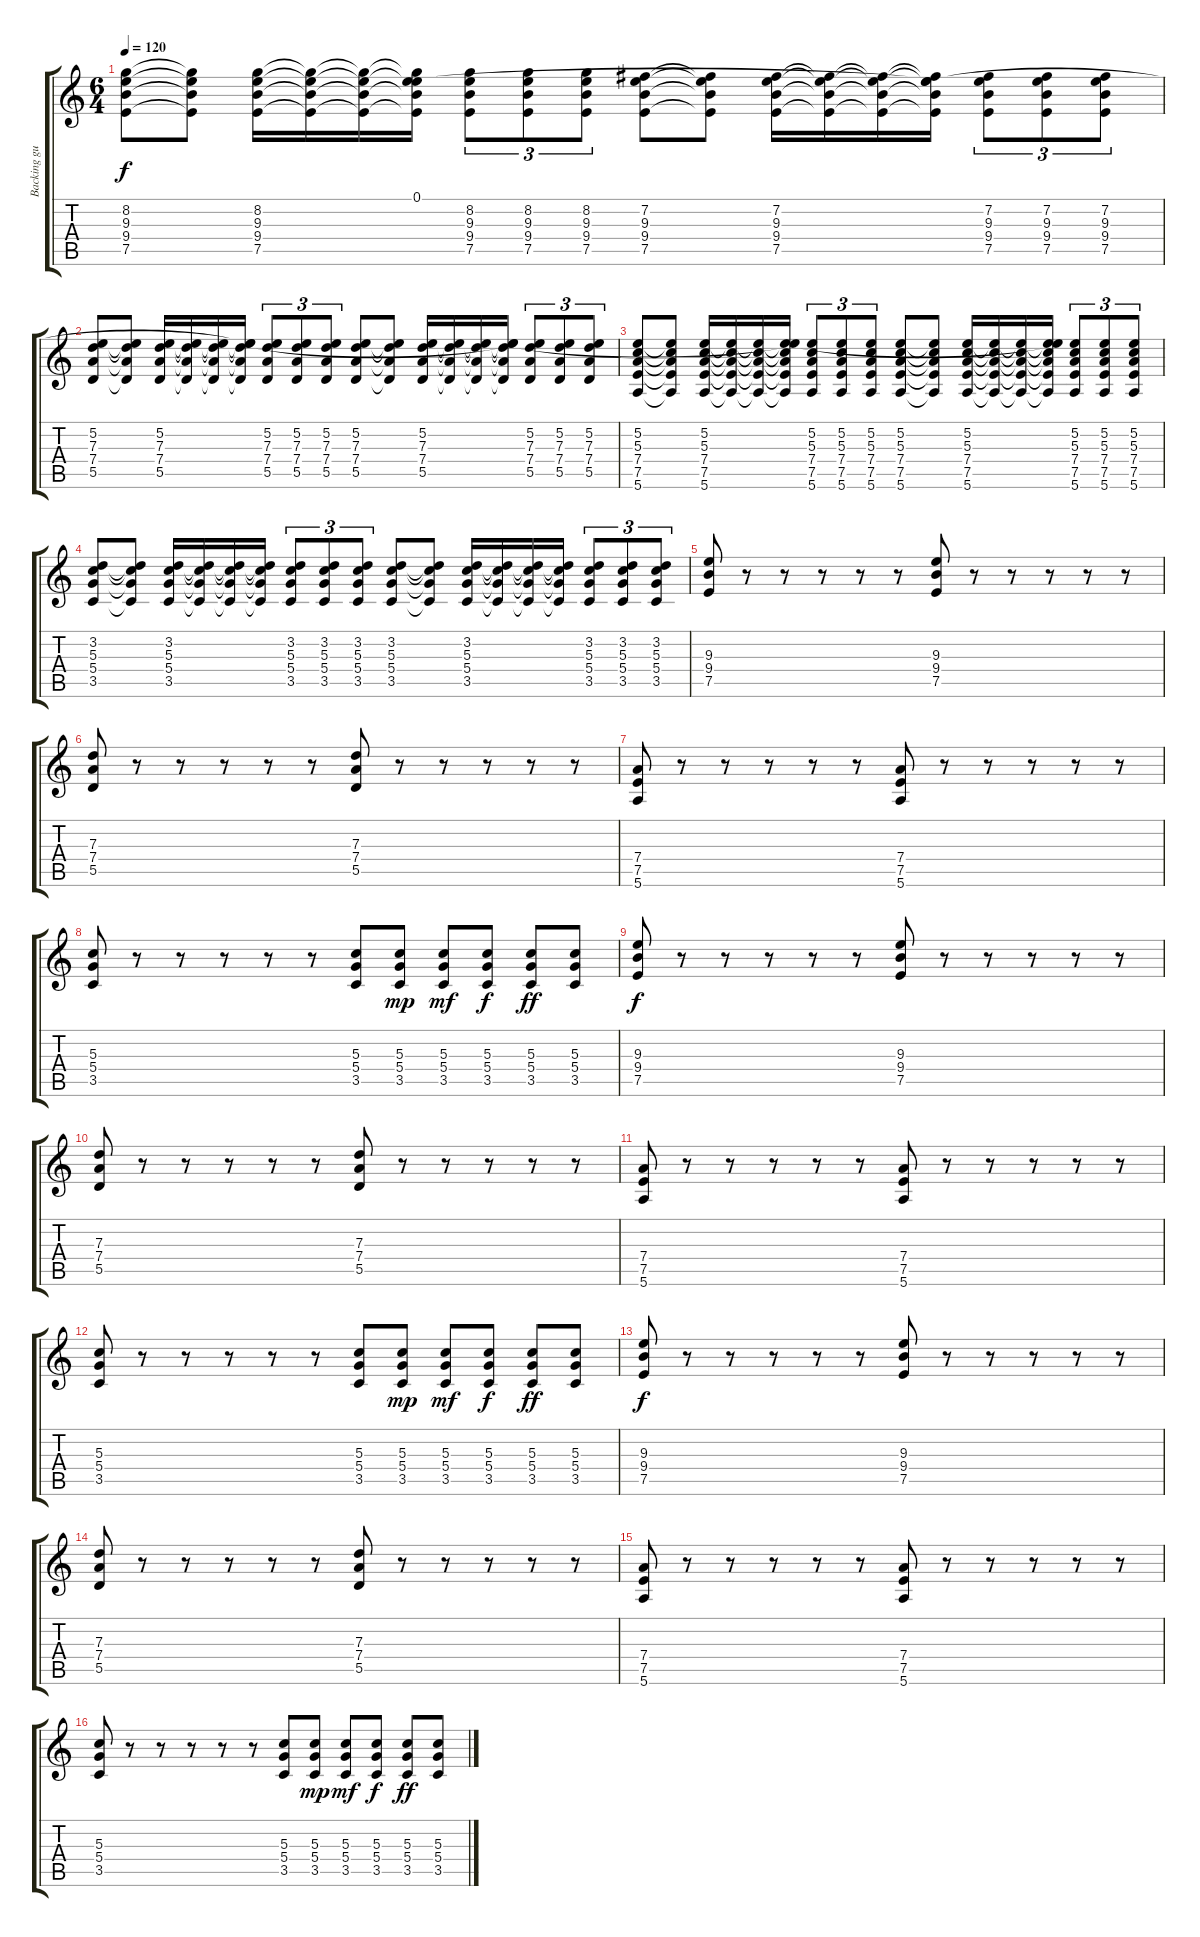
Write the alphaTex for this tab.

\track ("Backing guitar 2" "Backing gu") {instrument electricguitarclean}
\staff {score tabs}
\tuning (E4 B3 G3 D3 A2 E2) {hide}
\ts (6 4)
\tempo 120
\clef g2
\ks c
(8.2 9.3 9.4 7.5).8{dy f volume 0} (8.2{t} 9.3{t} 9.4{t} 7.5{t}).8 (8.2 9.3 9.4 7.5).16 (8.2{t} 9.3{t} 9.4{t} 7.5{t}).16 (8.2{t} 9.3{t} 9.4{t} 7.5{t}).16 (0.1{t} 8.2{t} 9.3{t} 9.4{t} 7.5{t}).16 (8.2 9.3 9.4 7.5).8{tu (3 2)} (8.2 9.3 9.4 7.5).8{tu (3 2)} (8.2 9.3 9.4 7.5).8{tu (3 2)} (7.2 9.3 9.4 7.5).8 (7.2{t} 9.3{t} 9.4{t} 7.5{t}).8 (7.2 9.3 9.4 7.5).16 (7.2{t} 9.3{t} 9.4{t} 7.5{t}).16 (7.2{t} 9.3{t} 9.4{t} 7.5{t}).16 (0.1{t} 7.2{t} 9.3{t} 9.4{t} 7.5{t}).16 (7.2 9.3 9.4 7.5).8{tu (3 2)} (7.2 9.3 9.4 7.5).8{tu (3 2)} (7.2 9.3 9.4 7.5).8{tu (3 2)} |
(5.2 7.3 7.4 5.5).8 (5.2{t} 7.3{t} 7.4{t} 5.5{t}).8 (5.2 7.3 7.4 5.5).16 (5.2{t} 7.3{t} 7.4{t} 5.5{t}).16 (5.2{t} 7.3{t} 7.4{t} 5.5{t}).16 (0.1{t} 5.2{t} 7.3{t} 7.4{t} 5.5{t}).16 (5.2 7.3 7.4 5.5).8{tu (3 2)} (5.2 7.3 7.4 5.5).8{tu (3 2)} (5.2 7.3 7.4 5.5).8{tu (3 2)} (5.2 7.3 7.4 5.5).8 (5.2{t} 7.3{t} 7.4{t} 5.5{t}).8 (5.2 7.3 7.4 5.5).16 (5.2{t} 7.3{t} 7.4{t} 5.5{t}).16 (5.2{t} 7.3{t} 7.4{t} 5.5{t}).16 (0.1{t} 5.2{t} 7.3{t} 7.4{t} 5.5{t}).16 (5.2 7.3 7.4 5.5).8{tu (3 2)} (5.2 7.3 7.4 5.5).8{tu (3 2)} (5.2 7.3 7.4 5.5).8{tu (3 2)} |
(5.2 5.3 7.4 7.5 5.6).8 (5.2{t} 5.3{t} 7.4{t} 7.5{t} 5.6{t}).8 (5.2 5.3 7.4 7.5 5.6).16 (5.2{t} 5.3{t} 7.4{t} 7.5{t} 5.6{t}).16 (5.2{t} 5.3{t} 7.4{t} 7.5{t} 5.6{t}).16 (0.1{t} 5.2{t} 5.3{t} 7.4{t} 7.5{t} 5.6{t}).16 (5.2 5.3 7.4 7.5 5.6).8{tu (3 2)} (5.2 5.3 7.4 7.5 5.6).8{tu (3 2)} (5.2 5.3 7.4 7.5 5.6).8{tu (3 2)} (5.2 5.3 7.4 7.5 5.6).8 (5.2{t} 5.3{t} 7.4{t} 7.5{t} 5.6{t}).8 (5.2 5.3 7.4 7.5 5.6).16 (5.2{t} 5.3{t} 7.4{t} 7.5{t} 5.6{t}).16 (5.2{t} 5.3{t} 7.4{t} 7.5{t} 5.6{t}).16 (0.1{t} 5.2{t} 5.3{t} 7.4{t} 7.5{t} 5.6{t}).16 (5.2 5.3 7.4 7.5 5.6).8{tu (3 2)} (5.2 5.3 7.4 7.5 5.6).8{tu (3 2)} (5.2 5.3 7.4 7.5 5.6).8{tu (3 2)} |
(3.2 5.3 5.4 3.5).8 (3.2{t} 5.3{t} 5.4{t} 3.5{t}).8 (3.2 5.3 5.4 3.5).16 (3.2{t} 5.3{t} 5.4{t} 3.5{t}).16 (3.2{t} 5.3{t} 5.4{t} 3.5{t}).16 (3.2{t} 5.3{t} 5.4{t} 3.5{t}).16 (3.2 5.3 5.4 3.5).8{tu (3 2)} (3.2 5.3 5.4 3.5).8{tu (3 2)} (3.2 5.3 5.4 3.5).8{tu (3 2)} (3.2 5.3 5.4 3.5).8 (3.2{t} 5.3{t} 5.4{t} 3.5{t}).8 (3.2 5.3 5.4 3.5).16 (3.2{t} 5.3{t} 5.4{t} 3.5{t}).16 (3.2{t} 5.3{t} 5.4{t} 3.5{t}).16 (3.2{t} 5.3{t} 5.4{t} 3.5{t}).16 (3.2 5.3 5.4 3.5).8{tu (3 2)} (3.2 5.3 5.4 3.5).8{tu (3 2)} (3.2 5.3 5.4 3.5).8{tu (3 2)} |
(9.3 9.4 7.5).8{volume 11 instrument distortionguitar} r.8 r.8 r.8 r.8 r.8 (9.3 9.4 7.5).8 r.8 r.8 r.8 r.8 r.8 |
(7.3 7.4 5.5).8 r.8 r.8 r.8 r.8 r.8 (7.3 7.4 5.5).8 r.8 r.8 r.8 r.8 r.8 |
(7.4 7.5 5.6).8 r.8 r.8 r.8 r.8 r.8 (7.4 7.5 5.6).8 r.8 r.8 r.8 r.8 r.8 |
(5.3 5.4 3.5).8 r.8 r.8 r.8 r.8 r.8 (5.3 5.4 3.5).8 (5.3 5.4 3.5).8{dy mp} (5.3 5.4 3.5).8{dy mf} (5.3 5.4 3.5).8{dy f} (5.3 5.4 3.5).8{dy ff} (5.3 5.4 3.5).8 |
(9.3 9.4 7.5).8{dy f volume 11 instrument distortionguitar} r.8 r.8 r.8 r.8 r.8 (9.3 9.4 7.5).8 r.8 r.8 r.8 r.8 r.8 |
(7.3 7.4 5.5).8 r.8 r.8 r.8 r.8 r.8 (7.3 7.4 5.5).8 r.8 r.8 r.8 r.8 r.8 |
(7.4 7.5 5.6).8 r.8 r.8 r.8 r.8 r.8 (7.4 7.5 5.6).8 r.8 r.8 r.8 r.8 r.8 |
(5.3 5.4 3.5).8 r.8 r.8 r.8 r.8 r.8 (5.3 5.4 3.5).8 (5.3 5.4 3.5).8{dy mp} (5.3 5.4 3.5).8{dy mf} (5.3 5.4 3.5).8{dy f} (5.3 5.4 3.5).8{dy ff} (5.3 5.4 3.5).8 |
(9.3 9.4 7.5).8{dy f volume 11 instrument distortionguitar} r.8 r.8 r.8 r.8 r.8 (9.3 9.4 7.5).8 r.8 r.8 r.8 r.8 r.8 |
(7.3 7.4 5.5).8 r.8 r.8 r.8 r.8 r.8 (7.3 7.4 5.5).8 r.8 r.8 r.8 r.8 r.8 |
(7.4 7.5 5.6).8 r.8 r.8 r.8 r.8 r.8 (7.4 7.5 5.6).8 r.8 r.8 r.8 r.8 r.8 |
(5.3 5.4 3.5).8 r.8 r.8 r.8 r.8 r.8 (5.3 5.4 3.5).8 (5.3 5.4 3.5).8{dy mp} (5.3 5.4 3.5).8{dy mf} (5.3 5.4 3.5).8{dy f} (5.3 5.4 3.5).8{dy ff} (5.3 5.4 3.5).8
